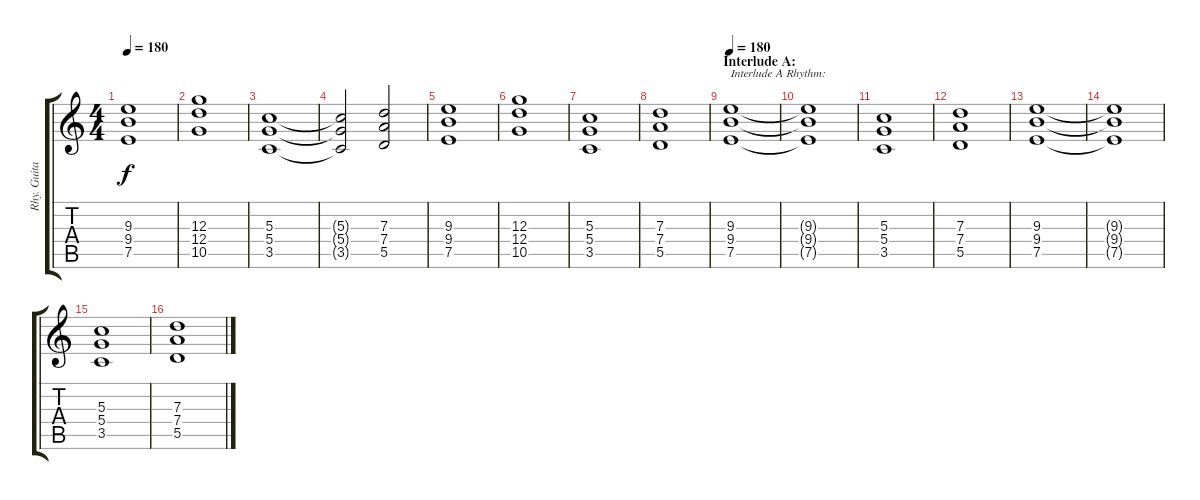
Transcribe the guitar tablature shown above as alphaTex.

\track ("Rhy. Guitar 1" "Rhy. Guita") {instrument distortionguitar}
\staff {score tabs}
\tuning (E4 B3 G3 D3 A2 E2) {hide}
\ts (4 4)
\tempo 180
\clef g2
\ks c
(9.3 9.4 7.5).1{dy f} |
(12.3 12.4 10.5).1 |
(5.3 5.4 3.5).1 |
(5.3{t} 5.4{t} 3.5{t}).2 (7.3 7.4 5.5).2 |
(9.3 9.4 7.5).1 |
(12.3 12.4 10.5).1 |
(5.3 5.4 3.5).1 |
(7.3 7.4 5.5).1 |
\section ("" "Interlude A:")
\tempo 180
(9.3 9.4 7.5).1{txt "Interlude A Rhythm:"} |
(9.3{t} 9.4{t} 7.5{t}).1 |
(5.3 5.4 3.5).1 |
(7.3 7.4 5.5).1 |
(9.3 9.4 7.5).1 |
(9.3{t} 9.4{t} 7.5{t}).1 |
(5.3 5.4 3.5).1 |
(7.3 7.4 5.5).1
